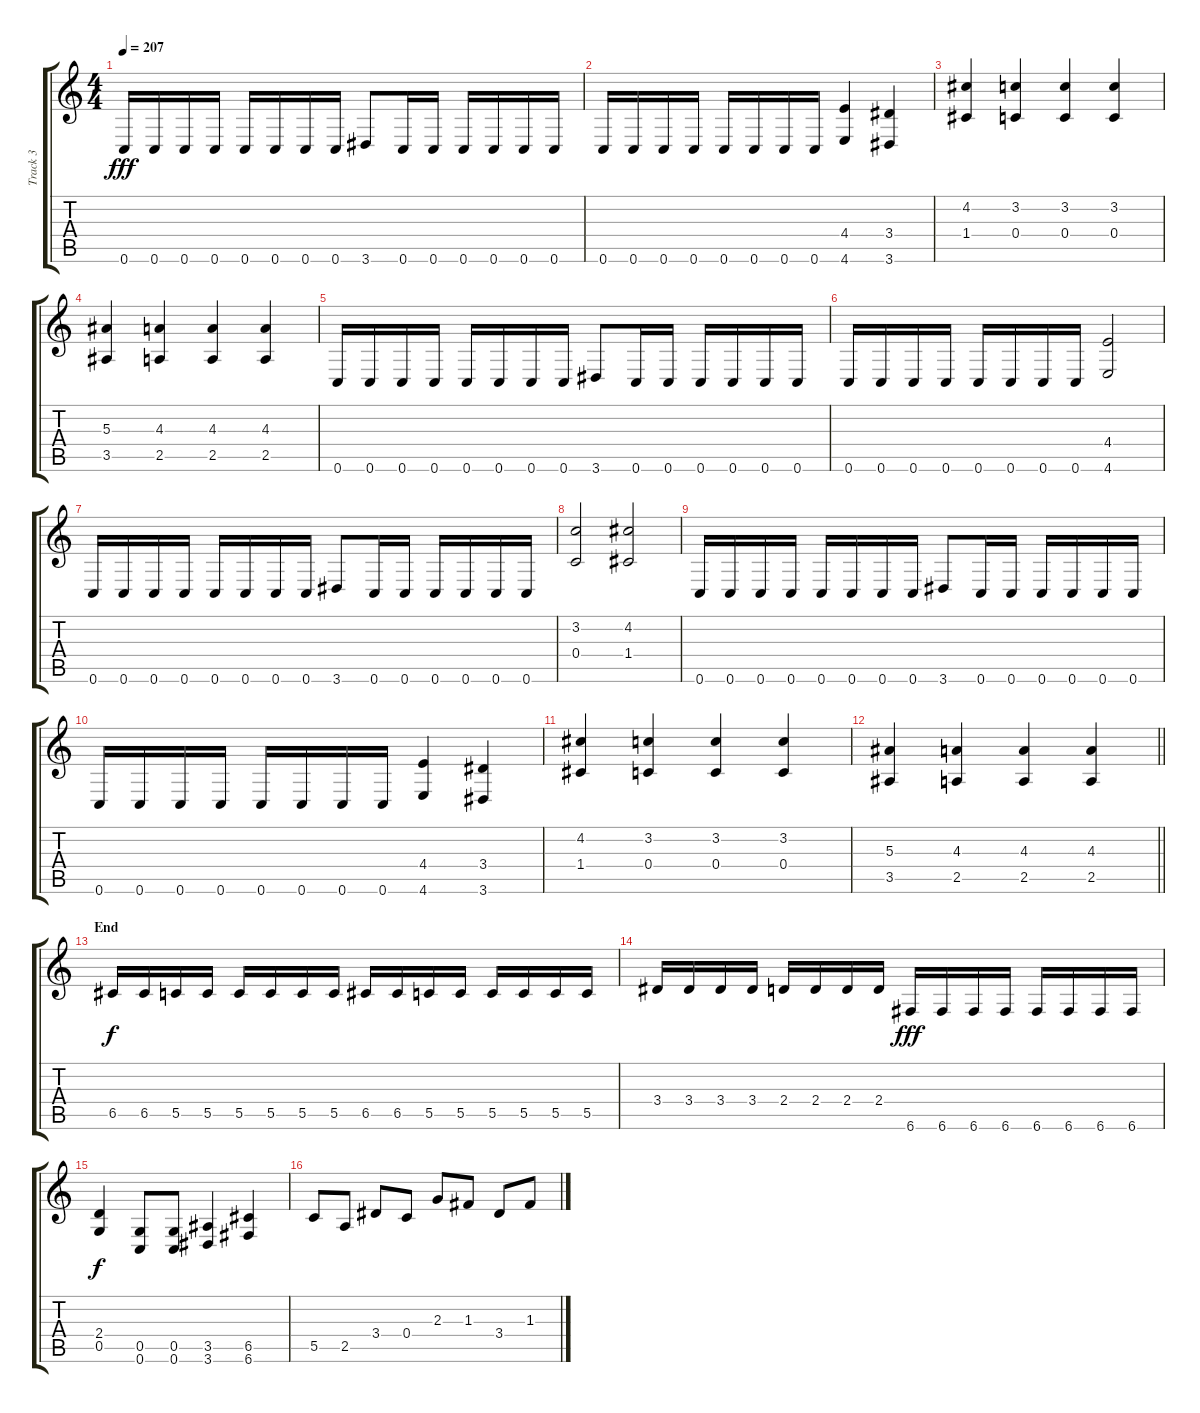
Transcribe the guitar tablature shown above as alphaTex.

\track ("Track 3" "Track 3") {instrument distortionguitar}
\staff {score tabs}
\tuning (D4 A3 F3 C3 G2 C2) {hide}
\ts (4 4)
\tempo 207
\clef g2
\ks c
0.6.16{dy fff} 0.6.16 0.6.16 0.6.16 0.6.16 0.6.16 0.6.16 0.6.16 3.6.8 0.6.16 0.6.16 0.6.16 0.6.16 0.6.16 0.6.16 |
0.6.16 0.6.16 0.6.16 0.6.16 0.6.16 0.6.16 0.6.16 0.6.16 (4.4 4.6).4 (3.4 3.6).4 |
(4.2 1.4).4 (3.2 0.4).4 (3.2 0.4).4 (3.2 0.4).4 |
(5.3 3.5).4 (4.3 2.5).4 (4.3 2.5).4 (4.3 2.5).4 |
0.6.16 0.6.16 0.6.16 0.6.16 0.6.16 0.6.16 0.6.16 0.6.16 3.6.8 0.6.16 0.6.16 0.6.16 0.6.16 0.6.16 0.6.16 |
0.6.16 0.6.16 0.6.16 0.6.16 0.6.16 0.6.16 0.6.16 0.6.16 (4.4 4.6).2 |
0.6.16 0.6.16 0.6.16 0.6.16 0.6.16 0.6.16 0.6.16 0.6.16 3.6.8 0.6.16 0.6.16 0.6.16 0.6.16 0.6.16 0.6.16 |
(3.2 0.4).2 (4.2 1.4).2 |
0.6.16 0.6.16 0.6.16 0.6.16 0.6.16 0.6.16 0.6.16 0.6.16 3.6.8 0.6.16 0.6.16 0.6.16 0.6.16 0.6.16 0.6.16 |
0.6.16 0.6.16 0.6.16 0.6.16 0.6.16 0.6.16 0.6.16 0.6.16 (4.4 4.6).4 (3.4 3.6).4 |
(4.2 1.4).4 (3.2 0.4).4 (3.2 0.4).4 (3.2 0.4).4 |
\barLineRight lightlight
(5.3 3.5).4 (4.3 2.5).4 (4.3 2.5).4 (4.3 2.5).4 |
\section ("" "End")
6.5.16{dy f} 6.5.16 5.5.16 5.5.16 5.5.16 5.5.16 5.5.16 5.5.16 6.5.16 6.5.16 5.5.16 5.5.16 5.5.16 5.5.16 5.5.16 5.5.16 |
3.4.16 3.4.16 3.4.16 3.4.16 2.4.16 2.4.16 2.4.16 2.4.16 6.6.16{dy fff} 6.6.16 6.6.16 6.6.16 6.6.16 6.6.16 6.6.16 6.6.16 |
(2.4 0.5).4{dy f} (0.5 0.6).8 (0.5 0.6).8 (3.5 3.6).4 (6.5 6.6).4 |
5.5.8 2.5.8 3.4.8 0.4.8 2.3.8 1.3.8 3.4.8 1.3.8
